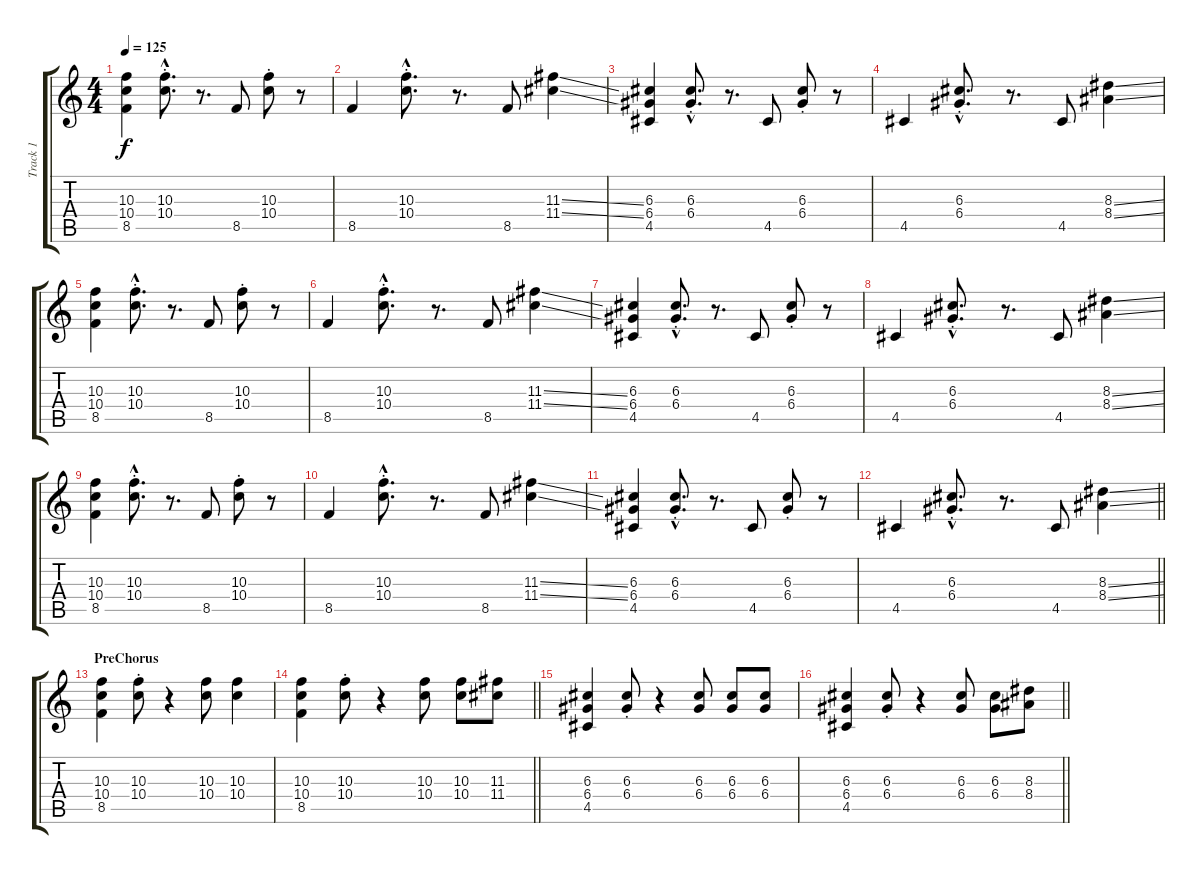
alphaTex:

\track ("Track 1" "Track 1") {instrument overdrivenguitar}
\staff {score tabs}
\tuning (E4 B3 G3 D3 A2 D2) {hide}
\ts (4 4)
\tempo 125
\clef g2
\ks c
(10.3 10.4 8.5).4{dy f} (10.3{hac st} 10.4{hac st}).8{d} r.8{d} 8.5.8 (10.3{st} 10.4{st}).8 r.8 |
8.5.4 (10.3{hac st} 10.4{hac st}).8{d} r.8{d} 8.5.8 (11.3{ss} 11.4{ss}).4 |
(6.3 6.4 4.5).4 (6.3{hac st} 6.4{hac st}).8{d} r.8{d} 4.5.8 (6.3{st} 6.4{st}).8 r.8 |
4.5.4 (6.3{hac st} 6.4{hac st}).8{d} r.8{d} 4.5.8 (8.3{ss} 8.4{ss}).4 |
(10.3 10.4 8.5).4 (10.3{hac st} 10.4{hac st}).8{d} r.8{d} 8.5.8 (10.3{st} 10.4{st}).8 r.8 |
8.5.4 (10.3{hac st} 10.4{hac st}).8{d} r.8{d} 8.5.8 (11.3{ss} 11.4{ss}).4 |
(6.3 6.4 4.5).4 (6.3{hac st} 6.4{hac st}).8{d} r.8{d} 4.5.8 (6.3{st} 6.4{st}).8 r.8 |
4.5.4 (6.3{hac st} 6.4{hac st}).8{d} r.8{d} 4.5.8 (8.3{ss} 8.4{ss}).4 |
(10.3 10.4 8.5).4 (10.3{hac st} 10.4{hac st}).8{d} r.8{d} 8.5.8 (10.3{st} 10.4{st}).8 r.8 |
8.5.4 (10.3{hac st} 10.4{hac st}).8{d} r.8{d} 8.5.8 (11.3{ss} 11.4{ss}).4 |
(6.3 6.4 4.5).4 (6.3{hac st} 6.4{hac st}).8{d} r.8{d} 4.5.8 (6.3{st} 6.4{st}).8 r.8 |
\barLineRight lightlight
4.5.4 (6.3{hac st} 6.4{hac st}).8{d} r.8{d} 4.5.8 (8.3{ss} 8.4{ss}).4 |
\section ("" "PreChorus")
(10.3 10.4 8.5).4 (10.3{st} 10.4{st}).8 r.4 (10.3 10.4).8 (10.3 10.4).4 |
\barLineRight lightlight
(10.3 10.4 8.5).4 (10.3{st} 10.4{st}).8 r.4 (10.3 10.4).8 (10.3 10.4).8 (11.3 11.4).8 |
(6.3 6.4 4.5).4 (6.3{st} 6.4{st}).8 r.4 (6.3 6.4).8 (6.3 6.4).8 (6.3 6.4).8 |
\barLineRight lightlight
(6.3 6.4 4.5).4 (6.3{st} 6.4{st}).8 r.4 (6.3 6.4).8 (6.3 6.4).8 (8.3 8.4).8
